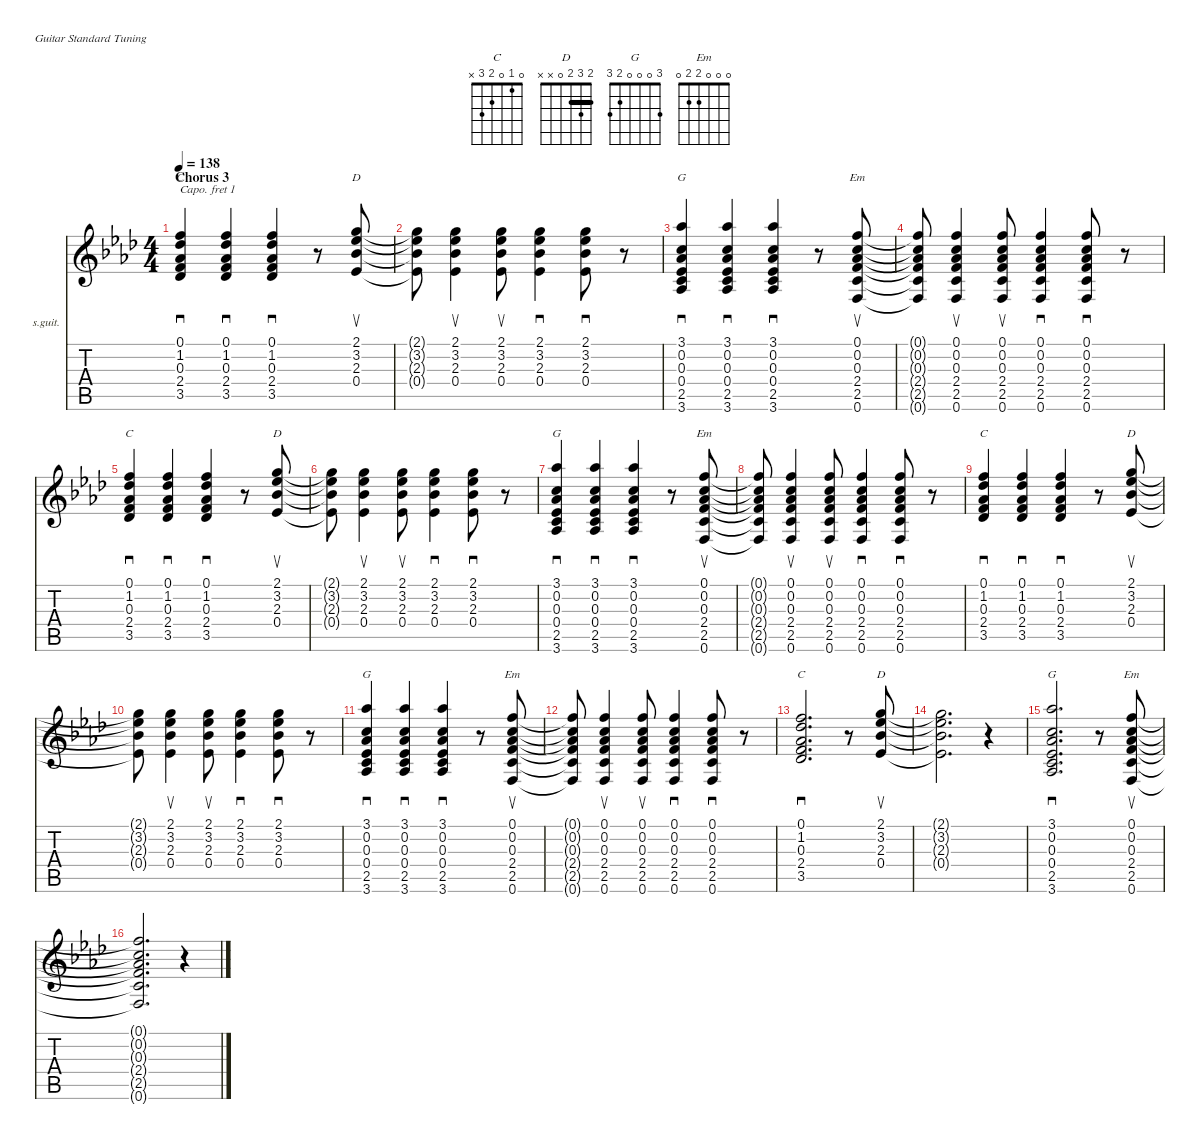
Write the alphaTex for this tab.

\defaultSystemsLayout 4
\hideDynamics
\bracketExtendMode nobrackets
\firstSystemTrackNameOrientation horizontal
\otherSystemsTrackNameOrientation horizontal
\track ("cowboy chords 05" "s.guit.") {instrument acousticguitarsteel}
\staff {score tabs}
\capo 1
\tuning (E4 B3 G3 D3 A2 E2)
\chord ("C" 0 1 0 2 3 x) {showfingering false}
\chord ("D" 2 3 2 0 x x) {showfingering false barre 2}
\chord ("G" 3 0 0 0 2 3) {showfingering false}
\chord ("Em" 0 0 0 2 2 0) {showfingering false}
\ts (4 4)
\section ("" "Chorus 3")
\tempo 138
\clef g2
\ks ab
(3.5{acc b} 2.4{acc forcenatural} 0.3{acc b} 1.2{acc b} 0.1{acc forcenatural}).4{sd ch "C" dy mf beam Up} (3.5{acc b} 2.4{acc forcenatural} 0.3{acc b} 1.2{acc b} 0.1{acc forcenatural}).4{sd beam Up} (3.5{acc b} 2.4{acc forcenatural} 0.3{acc b} 1.2{acc b} 0.1{acc forcenatural}).4{sd beam Up} r.8{beam Up} (0.4{acc b} 2.3{acc b} 3.2{acc b} 2.1{acc forcenatural}).8{su ch "D" beam Down} |
(2.1{t acc forcenatural} 3.2{t acc b} 2.3{t acc b} 0.4{t acc b}).8{beam Down} (0.4{acc b} 2.3{acc b} 3.2{acc b} 2.1{acc forcenatural}).4{su beam Down} (0.4{acc b} 2.3{acc b} 3.2{acc b} 2.1{acc forcenatural}).8{su beam Down} (0.4{acc b} 2.3{acc b} 3.2{acc b} 2.1{acc forcenatural}).4{sd beam Down} (0.4{acc b} 2.3{acc b} 3.2{acc b} 2.1{acc forcenatural}).8{sd beam Down} r.8{beam Down} |
(2.5{acc forcenatural} 0.4{acc b} 0.3{acc b} 0.2{acc forcenatural} 3.1{acc b} 3.6{acc b}).4{sd ch "G" beam Up} (2.5{acc forcenatural} 0.4{acc b} 0.3{acc b} 0.2{acc forcenatural} 3.1{acc b} 3.6{acc b}).4{sd beam Up} (2.5{acc forcenatural} 0.4{acc b} 0.3{acc b} 0.2{acc forcenatural} 3.1{acc b} 3.6{acc b}).4{sd beam Up} r.8{beam Up} (2.4{acc forcenatural} 0.3{acc b} 0.2{acc forcenatural} 0.1{acc forcenatural} 0.6{acc forcenatural} 2.5{acc forcenatural}).8{su ch "Em" beam Up} |
(0.1{t acc forcenatural} 0.2{t acc forcenatural} 0.3{t acc b} 2.4{t acc forcenatural} 0.6{t acc forcenatural} 2.5{t acc forcenatural}).8{beam Up} (2.4{acc forcenatural} 0.3{acc b} 0.2{acc forcenatural} 0.1{acc forcenatural} 0.6{acc forcenatural} 2.5{acc forcenatural}).4{su beam Up} (2.4{acc forcenatural} 0.3{acc b} 0.2{acc forcenatural} 0.1{acc forcenatural} 0.6{acc forcenatural} 2.5{acc forcenatural}).8{su beam Up} (2.4{acc forcenatural} 0.3{acc b} 0.2{acc forcenatural} 0.1{acc forcenatural} 0.6{acc forcenatural} 2.5{acc forcenatural}).4{sd beam Up} (2.4{acc forcenatural} 0.3{acc b} 0.2{acc forcenatural} 0.1{acc forcenatural} 0.6{acc forcenatural} 2.5{acc forcenatural}).8{sd beam Up} r.8{beam Up} |
(3.5{acc b} 2.4{acc forcenatural} 0.3{acc b} 1.2{acc b} 0.1{acc forcenatural}).4{sd ch "C" beam Up} (3.5{acc b} 2.4{acc forcenatural} 0.3{acc b} 1.2{acc b} 0.1{acc forcenatural}).4{sd beam Up} (3.5{acc b} 2.4{acc forcenatural} 0.3{acc b} 1.2{acc b} 0.1{acc forcenatural}).4{sd beam Up} r.8{beam Up} (0.4{acc b} 2.3{acc b} 3.2{acc b} 2.1{acc forcenatural}).8{su ch "D" beam Down} |
(2.1{t acc forcenatural} 3.2{t acc b} 2.3{t acc b} 0.4{t acc b}).8{beam Down} (0.4{acc b} 2.3{acc b} 3.2{acc b} 2.1{acc forcenatural}).4{su beam Down} (0.4{acc b} 2.3{acc b} 3.2{acc b} 2.1{acc forcenatural}).8{su beam Down} (0.4{acc b} 2.3{acc b} 3.2{acc b} 2.1{acc forcenatural}).4{sd beam Down} (0.4{acc b} 2.3{acc b} 3.2{acc b} 2.1{acc forcenatural}).8{sd beam Down} r.8{beam Down} |
(2.5{acc forcenatural} 0.4{acc b} 0.3{acc b} 0.2{acc forcenatural} 3.1{acc b} 3.6{acc b}).4{sd ch "G" beam Up} (2.5{acc forcenatural} 0.4{acc b} 0.3{acc b} 0.2{acc forcenatural} 3.1{acc b} 3.6{acc b}).4{sd beam Up} (2.5{acc forcenatural} 0.4{acc b} 0.3{acc b} 0.2{acc forcenatural} 3.1{acc b} 3.6{acc b}).4{sd beam Up} r.8{beam Up} (2.4{acc forcenatural} 0.3{acc b} 0.2{acc forcenatural} 0.1{acc forcenatural} 0.6{acc forcenatural} 2.5{acc forcenatural}).8{su ch "Em" beam Up} |
(0.1{t acc forcenatural} 0.2{t acc forcenatural} 0.3{t acc b} 2.4{t acc forcenatural} 0.6{t acc forcenatural} 2.5{t acc forcenatural}).8{beam Up} (2.4{acc forcenatural} 0.3{acc b} 0.2{acc forcenatural} 0.1{acc forcenatural} 0.6{acc forcenatural} 2.5{acc forcenatural}).4{su beam Up} (2.4{acc forcenatural} 0.3{acc b} 0.2{acc forcenatural} 0.1{acc forcenatural} 0.6{acc forcenatural} 2.5{acc forcenatural}).8{su beam Up} (2.4{acc forcenatural} 0.3{acc b} 0.2{acc forcenatural} 0.1{acc forcenatural} 0.6{acc forcenatural} 2.5{acc forcenatural}).4{sd beam Up} (2.4{acc forcenatural} 0.3{acc b} 0.2{acc forcenatural} 0.1{acc forcenatural} 0.6{acc forcenatural} 2.5{acc forcenatural}).8{sd beam Up} r.8{beam Up} |
(3.5{acc b} 2.4{acc forcenatural} 0.3{acc b} 1.2{acc b} 0.1{acc forcenatural}).4{sd ch "C" beam Up} (3.5{acc b} 2.4{acc forcenatural} 0.3{acc b} 1.2{acc b} 0.1{acc forcenatural}).4{sd beam Up} (3.5{acc b} 2.4{acc forcenatural} 0.3{acc b} 1.2{acc b} 0.1{acc forcenatural}).4{sd beam Up} r.8{beam Up} (0.4{acc b} 2.3{acc b} 3.2{acc b} 2.1{acc forcenatural}).8{su ch "D" beam Down} |
(2.1{t acc forcenatural} 3.2{t acc b} 2.3{t acc b} 0.4{t acc b}).8{beam Down} (0.4{acc b} 2.3{acc b} 3.2{acc b} 2.1{acc forcenatural}).4{su beam Down} (0.4{acc b} 2.3{acc b} 3.2{acc b} 2.1{acc forcenatural}).8{su beam Down} (0.4{acc b} 2.3{acc b} 3.2{acc b} 2.1{acc forcenatural}).4{sd beam Down} (0.4{acc b} 2.3{acc b} 3.2{acc b} 2.1{acc forcenatural}).8{sd beam Down} r.8{beam Down} |
(2.5{acc forcenatural} 0.4{acc b} 0.3{acc b} 0.2{acc forcenatural} 3.1{acc b} 3.6{acc b}).4{sd ch "G" beam Up} (2.5{acc forcenatural} 0.4{acc b} 0.3{acc b} 0.2{acc forcenatural} 3.1{acc b} 3.6{acc b}).4{sd beam Up} (2.5{acc forcenatural} 0.4{acc b} 0.3{acc b} 0.2{acc forcenatural} 3.1{acc b} 3.6{acc b}).4{sd beam Up} r.8{beam Up} (2.4{acc forcenatural} 0.3{acc b} 0.2{acc forcenatural} 0.1{acc forcenatural} 0.6{acc forcenatural} 2.5{acc forcenatural}).8{su ch "Em" beam Up} |
(0.1{t acc forcenatural} 0.2{t acc forcenatural} 0.3{t acc b} 2.4{t acc forcenatural} 0.6{t acc forcenatural} 2.5{t acc forcenatural}).8{beam Up} (2.4{acc forcenatural} 0.3{acc b} 0.2{acc forcenatural} 0.1{acc forcenatural} 0.6{acc forcenatural} 2.5{acc forcenatural}).4{su beam Up} (2.4{acc forcenatural} 0.3{acc b} 0.2{acc forcenatural} 0.1{acc forcenatural} 0.6{acc forcenatural} 2.5{acc forcenatural}).8{su beam Up} (2.4{acc forcenatural} 0.3{acc b} 0.2{acc forcenatural} 0.1{acc forcenatural} 0.6{acc forcenatural} 2.5{acc forcenatural}).4{sd beam Up} (2.4{acc forcenatural} 0.3{acc b} 0.2{acc forcenatural} 0.1{acc forcenatural} 0.6{acc forcenatural} 2.5{acc forcenatural}).8{sd beam Up} r.8{beam Up} |
(3.5{acc b} 2.4{acc forcenatural} 0.3{acc b} 1.2{acc b} 0.1{acc forcenatural}).2{d sd ch "C" beam Up} r.8{beam Up} (0.4{acc b} 2.3{acc b} 3.2{acc b} 2.1{acc forcenatural}).8{su ch "D" beam Down} |
(2.1{t acc forcenatural} 2.3{t acc b} 0.4{t acc b} 3.2{t acc b}).2{d beam Down} r.4{beam Down} |
(2.5{acc forcenatural} 0.4{acc b} 0.3{acc b} 0.2{acc forcenatural} 3.1{acc b} 3.6{acc b}).2{d sd ch "G" beam Up} r.8{beam Up} (2.4{acc forcenatural} 0.3{acc b} 0.2{acc forcenatural} 0.1{acc forcenatural} 0.6{acc forcenatural} 2.5{acc forcenatural}).8{su ch "Em" beam Up} |
(0.1{t acc forcenatural} 0.3{t acc b} 2.4{t acc forcenatural} 0.2{t acc forcenatural} 2.5{t acc forcenatural} 0.6{t acc forcenatural}).2{d beam Up} r.4{beam Up}
